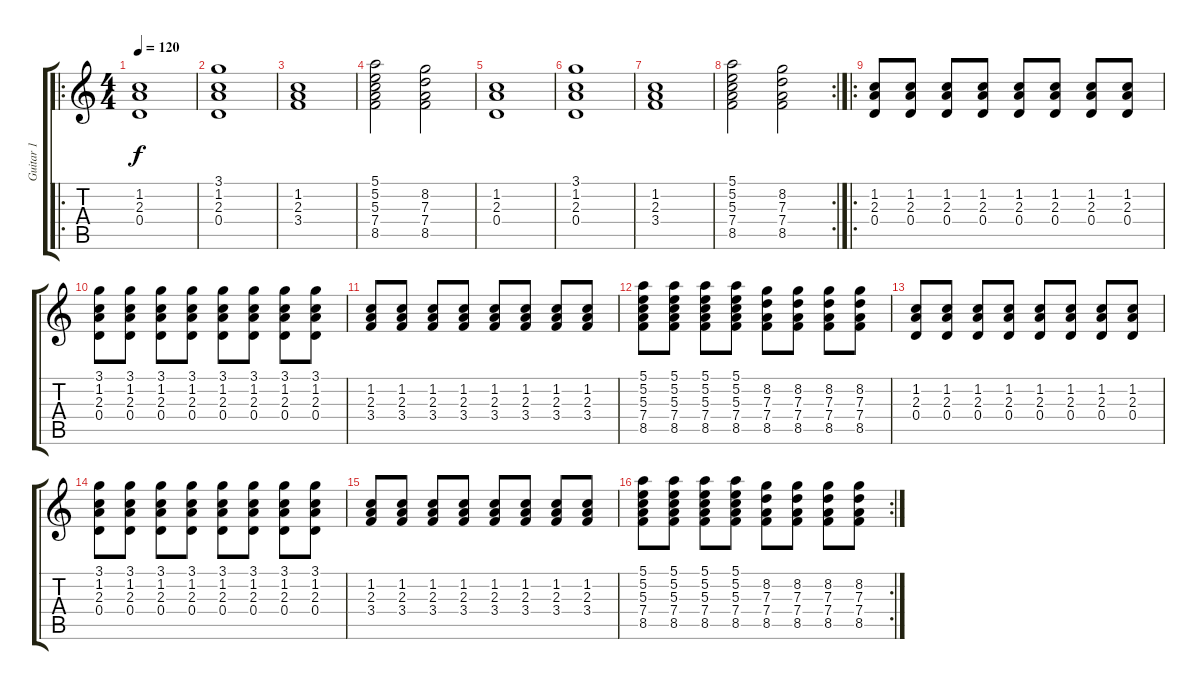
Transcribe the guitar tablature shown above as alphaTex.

\track ("Guitar 1" "Guitar 1") {instrument distortionguitar}
\staff {score tabs}
\tuning (E4 B3 G3 D3 A2 E2) {hide}
\ro
\ts (4 4)
\tempo 120
\clef g2
\ks c
(1.2 2.3 0.4).1{dy f} |
(3.1 1.2 2.3 0.4).1 |
(1.2 2.3 3.4).1 |
(5.1 5.2 5.3 7.4 8.5).2 (8.2 7.3 7.4 8.5).2 |
(1.2 2.3 0.4).1 |
(3.1 1.2 2.3 0.4).1 |
(1.2 2.3 3.4).1 |
\rc 2
(5.1 5.2 5.3 7.4 8.5).2 (8.2 7.3 7.4 8.5).2 |
\ro
(1.2 2.3 0.4).8 (1.2 2.3 0.4).8 (1.2 2.3 0.4).8 (1.2 2.3 0.4).8 (1.2 2.3 0.4).8 (1.2 2.3 0.4).8 (1.2 2.3 0.4).8 (1.2 2.3 0.4).8 |
(3.1 1.2 2.3 0.4).8 (3.1 1.2 2.3 0.4).8 (3.1 1.2 2.3 0.4).8 (3.1 1.2 2.3 0.4).8 (3.1 1.2 2.3 0.4).8 (3.1 1.2 2.3 0.4).8 (3.1 1.2 2.3 0.4).8 (3.1 1.2 2.3 0.4).8 |
(1.2 2.3 3.4).8 (1.2 2.3 3.4).8 (1.2 2.3 3.4).8 (1.2 2.3 3.4).8 (1.2 2.3 3.4).8 (1.2 2.3 3.4).8 (1.2 2.3 3.4).8 (1.2 2.3 3.4).8 |
(5.1 5.2 5.3 7.4 8.5).8 (5.1 5.2 5.3 7.4 8.5).8 (5.1 5.2 5.3 7.4 8.5).8 (5.1 5.2 5.3 7.4 8.5).8 (8.2 7.3 7.4 8.5).8 (8.2 7.3 7.4 8.5).8 (8.2 7.3 7.4 8.5).8 (8.2 7.3 7.4 8.5).8 |
(1.2 2.3 0.4).8 (1.2 2.3 0.4).8 (1.2 2.3 0.4).8 (1.2 2.3 0.4).8 (1.2 2.3 0.4).8 (1.2 2.3 0.4).8 (1.2 2.3 0.4).8 (1.2 2.3 0.4).8 |
(3.1 1.2 2.3 0.4).8 (3.1 1.2 2.3 0.4).8 (3.1 1.2 2.3 0.4).8 (3.1 1.2 2.3 0.4).8 (3.1 1.2 2.3 0.4).8 (3.1 1.2 2.3 0.4).8 (3.1 1.2 2.3 0.4).8 (3.1 1.2 2.3 0.4).8 |
(1.2 2.3 3.4).8 (1.2 2.3 3.4).8 (1.2 2.3 3.4).8 (1.2 2.3 3.4).8 (1.2 2.3 3.4).8 (1.2 2.3 3.4).8 (1.2 2.3 3.4).8 (1.2 2.3 3.4).8 |
\rc 2
(5.1 5.2 5.3 7.4 8.5).8 (5.1 5.2 5.3 7.4 8.5).8 (5.1 5.2 5.3 7.4 8.5).8 (5.1 5.2 5.3 7.4 8.5).8 (8.2 7.3 7.4 8.5).8 (8.2 7.3 7.4 8.5).8 (8.2 7.3 7.4 8.5).8 (8.2 7.3 7.4 8.5).8
